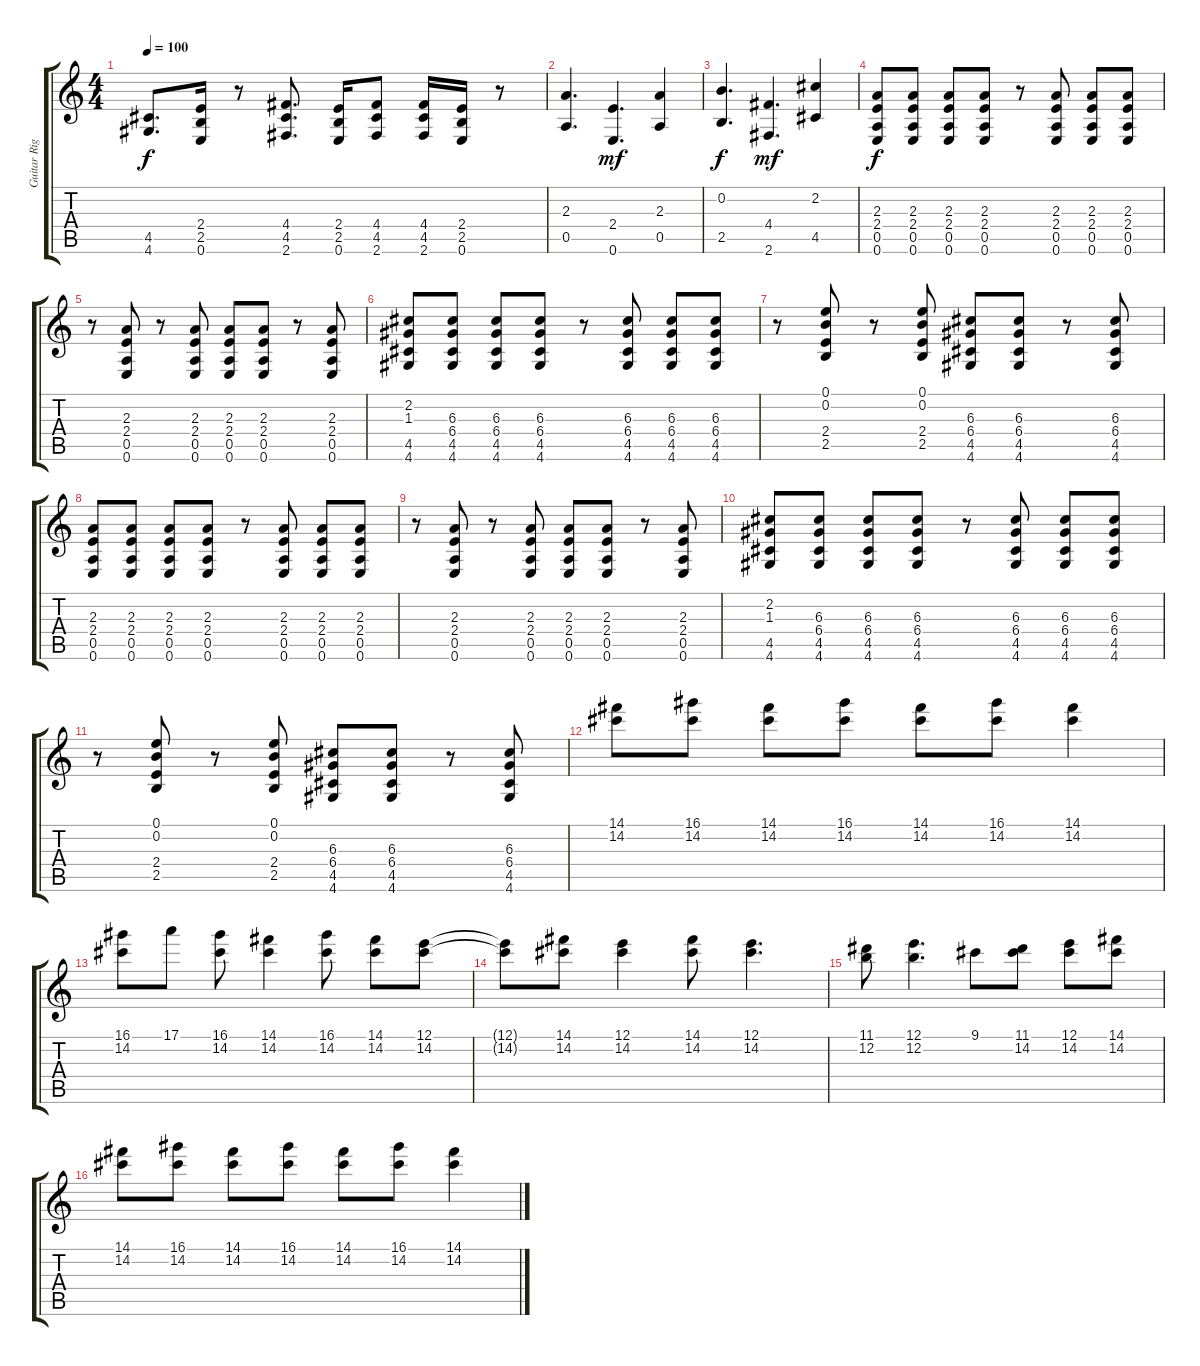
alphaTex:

\track ("Guitar Right" "Guitar Rig") {instrument distortionguitar}
\staff {score tabs}
\tuning (E4 B3 G3 D3 A2 E2) {hide}
\ts (4 4)
\tempo 100
\clef g2
\ks c
(4.5 4.6).8{d dy f} (2.4 2.5 0.6).16 r.8 (4.4 4.5 2.6).8{d} (2.4 2.5 0.6).16 (4.4 4.5 2.6).8 (4.4 4.5 2.6).16 (2.4 2.5 0.6).16 r.8 |
(2.3 0.5).4{d} (2.4 0.6).4{d dy mf} (2.3 0.5).4 |
(0.2 2.5).4{d dy f} (4.4 2.6).4{d dy mf} (2.2 4.5).4 |
(2.3 2.4 0.5 0.6).8{dy f volume 10 instrument overdrivenguitar} (2.3 2.4 0.5 0.6).8 (2.3 2.4 0.5 0.6).8 (2.3 2.4 0.5 0.6).8 r.8 (2.3 2.4 0.5 0.6).8 (2.3 2.4 0.5 0.6).8 (2.3 2.4 0.5 0.6).8 |
r.8 (2.3 2.4 0.5 0.6).8 r.8 (2.3 2.4 0.5 0.6).8 (2.3 2.4 0.5 0.6).8 (2.3 2.4 0.5 0.6).8 r.8 (2.3 2.4 0.5 0.6).8 |
(2.2 1.3 4.5 4.6).8 (6.3 6.4 4.5 4.6).8 (6.3 6.4 4.5 4.6).8 (6.3 6.4 4.5 4.6).8 r.8 (6.3 6.4 4.5 4.6).8 (6.3 6.4 4.5 4.6).8 (6.3 6.4 4.5 4.6).8 |
r.8 (0.1 0.2 2.4 2.5).8 r.8 (0.1 0.2 2.4 2.5).8 (6.3 6.4 4.5 4.6).8 (6.3 6.4 4.5 4.6).8 r.8 (6.3 6.4 4.5 4.6).8 |
(2.3 2.4 0.5 0.6).8 (2.3 2.4 0.5 0.6).8 (2.3 2.4 0.5 0.6).8 (2.3 2.4 0.5 0.6).8 r.8 (2.3 2.4 0.5 0.6).8 (2.3 2.4 0.5 0.6).8 (2.3 2.4 0.5 0.6).8 |
r.8 (2.3 2.4 0.5 0.6).8 r.8 (2.3 2.4 0.5 0.6).8 (2.3 2.4 0.5 0.6).8 (2.3 2.4 0.5 0.6).8 r.8 (2.3 2.4 0.5 0.6).8 |
(2.2 1.3 4.5 4.6).8 (6.3 6.4 4.5 4.6).8 (6.3 6.4 4.5 4.6).8 (6.3 6.4 4.5 4.6).8 r.8 (6.3 6.4 4.5 4.6).8 (6.3 6.4 4.5 4.6).8 (6.3 6.4 4.5 4.6).8 |
r.8 (0.1 0.2 2.4 2.5).8 r.8 (0.1 0.2 2.4 2.5).8 (6.3 6.4 4.5 4.6).8 (6.3 6.4 4.5 4.6).8 r.8 (6.3 6.4 4.5 4.6).8 |
(14.1 14.2).8{volume 12 instrument electricguitarjazz} (16.1 14.2).8 (14.1 14.2).8 (16.1 14.2).8 (14.1 14.2).8 (16.1 14.2).8 (14.1 14.2).4 |
(16.1 14.2).8 17.1.8 (16.1 14.2).8 (14.1 14.2).4 (16.1 14.2).8 (14.1 14.2).8 (12.1 14.2).8 |
(12.1{t} 14.2{t}).8 (14.1 14.2).8 (12.1 14.2).4 (14.1 14.2).8 (12.1 14.2).4{d} |
(11.1 12.2).8 (12.1 12.2).4{d} 9.1.8 (11.1 14.2).8 (12.1 14.2).8 (14.1 14.2).8 |
(14.1 14.2).8 (16.1 14.2).8 (14.1 14.2).8 (16.1 14.2).8 (14.1 14.2).8 (16.1 14.2).8 (14.1 14.2).4
